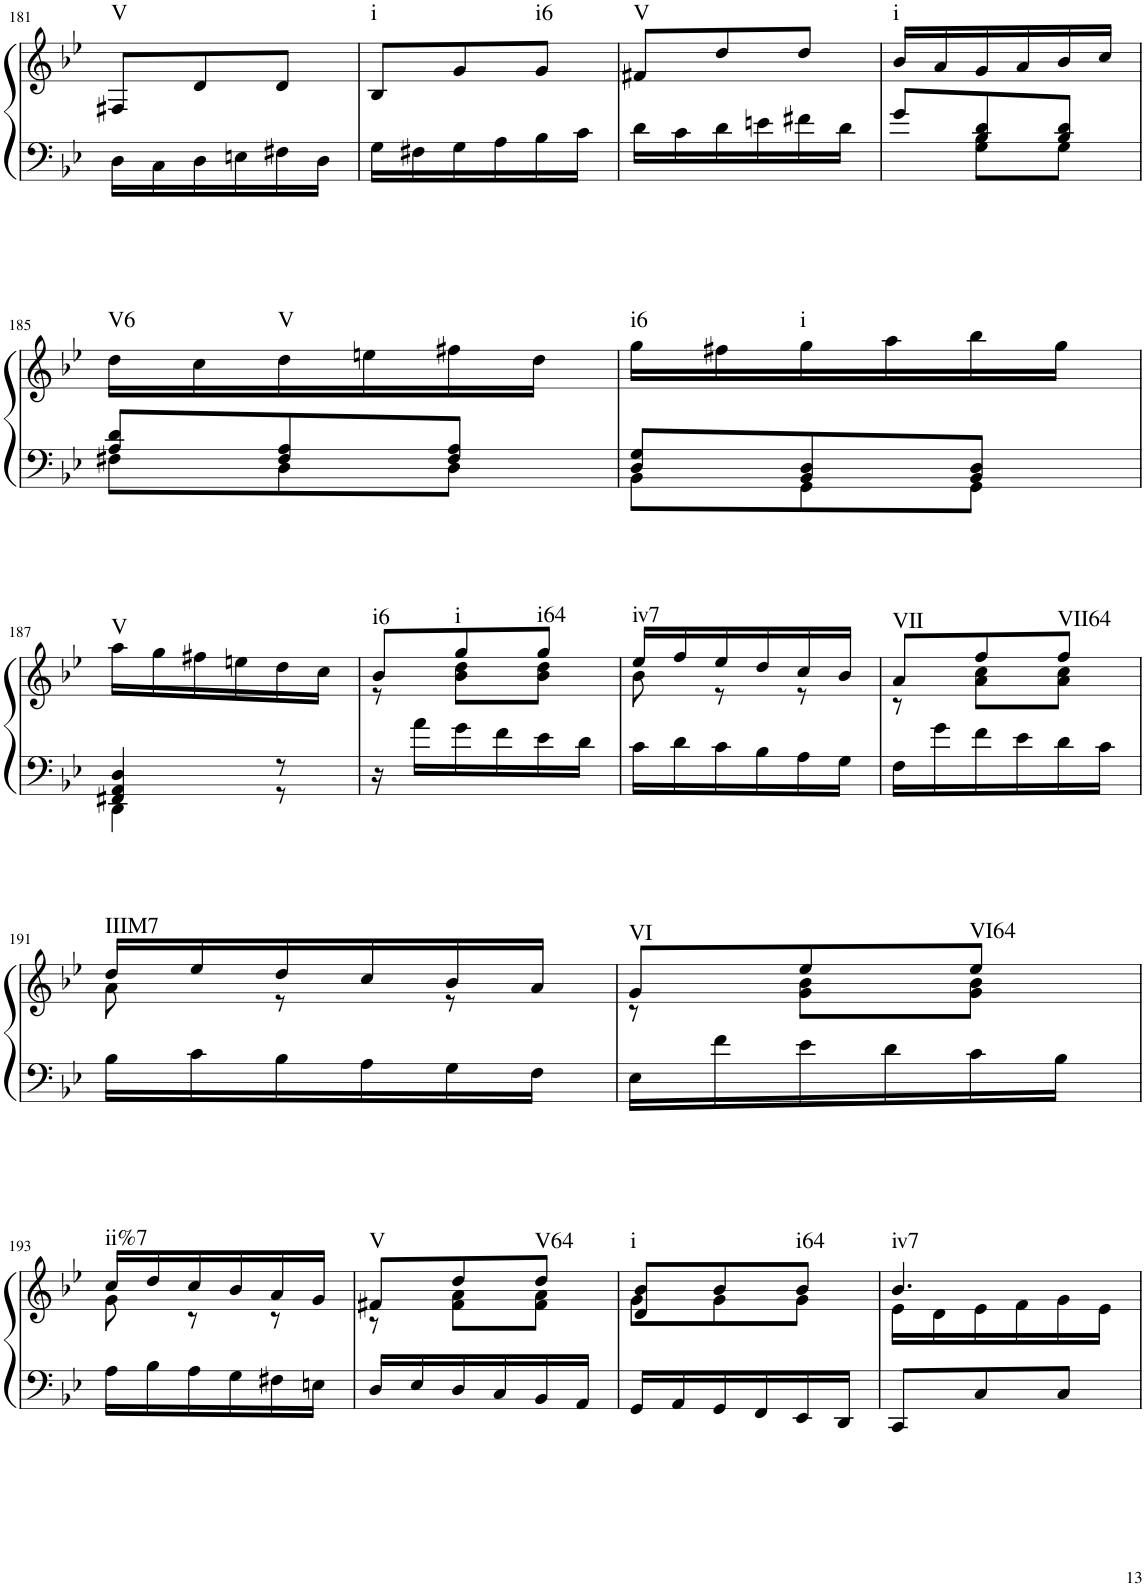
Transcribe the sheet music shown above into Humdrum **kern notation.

**kern	**kern	**harte
*part1	*part1	*part1
*staff2	*staff1	*
*I"unbenannt1	*	*
!!LO:PB:g=z
*clefG2	*clefG2	*
*k[b-e-]	*k[b-e-]	*
*M3/8	*M3/8	*
=181	=181	=181
!	!	!LO:H:kt=V
16D\LL	8F#X/L	N
16C\	.	.
16D\	8d/	.
16En\	.	.
16F#X\	8d/J	.
16D\JJ	.	.
=182	=182	=182
!	!	!LO:H:kt=i
16G\LL	8B-/L	N
16F#X\	.	.
16G\	8g/	.
16A\	.	.
!	!	!LO:H:kt=i6
16B-\	8g/J	N
16c\JJ	.	.
=183	=183	=183
!	!	!LO:H:kt=V
16d\LL	8f#X/L	N
16c\	.	.
16d\	8dd/	.
16en\	.	.
16f#X\	8dd/J	.
16d\JJ	.	.
=184	=184	=184
*^	*	*
!	!	!	!LO:H:kt=i
8g/L	8ryy	16b-/LL	N
.	.	16a/	.
8B-/ 8d/	8G\ 8B-\L	16g/	.
.	.	16a/	.
8B-/ 8d/J	8G\J	16b-/	.
.	.	16cc/JJ	.
!!LO:LB:g=z
=185	=185	=185	=185
!	!	!	!LO:H:kt=V6
8A/ 8d/L	8F#X\L	16dd\LL	N
.	.	16cc\	.
!	!	!	!LO:H:kt=V
8F#/ 8A/	8D\	16dd\	N
.	.	16een\	.
8F#/ 8A/J	8D\J	16ff#X\	.
.	.	16dd\JJ	.
=186	=186	=186	=186
!	!	!	!LO:H:kt=i6
8D/ 8G/L	8BB-\L	16gg\LL	N
.	.	16ff#X\	.
!	!	!	!LO:H:kt=i
8BB-/ 8D/	8GG\	16gg\	N
.	.	16aa\	.
8BB-/ 8D/J	8GG\J	16bb-\	.
.	.	16gg\JJ	.
!!LO:LB:g=z
=187	=187	=187	=187
!	!	!	!LO:H:kt=V
4FF#X/ 4AA/ 4D/	4DD\	16aa\LL	N
.	.	16gg\	.
.	.	16ff#X\	.
.	.	16een\	.
8r	8r	16dd\	.
.	.	16cc\JJ	.
*v	*v	*	*
=188	=188	=188
*	*^	*
!	!	!	!LO:H:kt=i6
16r	8b-/L	8r	N
16a\LL	.	.	.
!	!	!	!LO:H:kt=i
16g\	8gg/	8b-\ 8dd\L	N
16f\	.	.	.
!	!	!	!LO:H:kt=i64
16e-\	8gg/J	8b-\ 8dd\J	N
16d\JJ	.	.	.
=189	=189	=189	=189
!	!	!	!LO:H:kt=iv7
16c\LL	16ee-/LL	8b-\	N
16d\	16ff/	.	.
16c\	16ee-/	8r	.
16B-\	16dd/	.	.
16A\	16cc/	8r	.
16G\JJ	16b-/JJ	.	.
=190	=190	=190	=190
!	!	!	!LO:H:kt=VII
16F\LL	8a/L	8r	N
16g\	.	.	.
16f\	8ff/	8a\ 8cc\L	.
16e-\	.	.	.
!	!	!	!LO:H:kt=VII64
16d\	8ff/J	8a\ 8cc\J	N
16c\JJ	.	.	.
!!LO:LB:g=z	!!
=191	=191	=191	=191
!	!	!	!LO:H:kt=IIIM7
16B-\LL	16dd/LL	8a\	N
16c\	16ee-/	.	.
16B-\	16dd/	8r	.
16A\	16cc/	.	.
16G\	16b-/	8r	.
16F\JJ	16a/JJ	.	.
=192	=192	=192	=192
!	!	!	!LO:H:kt=VI
16E-\LL	8g/L	8r	N
16f\	.	.	.
16e-\	8ee-/	8g\ 8b-\L	.
16d\	.	.	.
!	!	!	!LO:H:kt=VI64
16c\	8ee-/J	8g\ 8b-\J	N
16B-\JJ	.	.	.
!!LO:LB:g=z	!!
=193	=193	=193	=193
!	!	!	!LO:H:kt=ii%7
16A\LL	16cc/LL	8g\	N
16B-\	16dd/	.	.
16A\	16cc/	8r	.
16G\	16b-/	.	.
16F#X\	16a/	8r	.
16En\JJ	16g/JJ	.	.
=194	=194	=194	=194
!	!	!	!LO:H:kt=V
16D/LL	8f#X/L	8r	N
16E-/	.	.	.
16D/	8dd/	8f#\ 8a\L	.
16C/	.	.	.
!	!	!	!LO:H:kt=V64
16BB-/	8dd/J	8f#\ 8a\J	N
16AA/JJ	.	.	.
=195	=195	=195	=195
!	!	!	!LO:H:kt=i
16GG/LL	8d/ 8b-/L	8g\L	N
16AA/	.	.	.
16GG/	8b-/	8g\	.
16FF/	.	.	.
!	!	!	!LO:H:kt=i64
16EE-/	8b-/J	8g\J	N
16DD/JJ	.	.	.
=196	=196	=196	=196
!	!	!	!LO:H:kt=iv7
8CC/L	4.b-/	16e-\LL	N
.	.	16d\	.
8C/	.	16e-\	.
.	.	16f\	.
8C/J	.	16g\	.
.	.	16e-\JJ	.
*	*v	*v	*
=	=	=
*-	*-	*-
